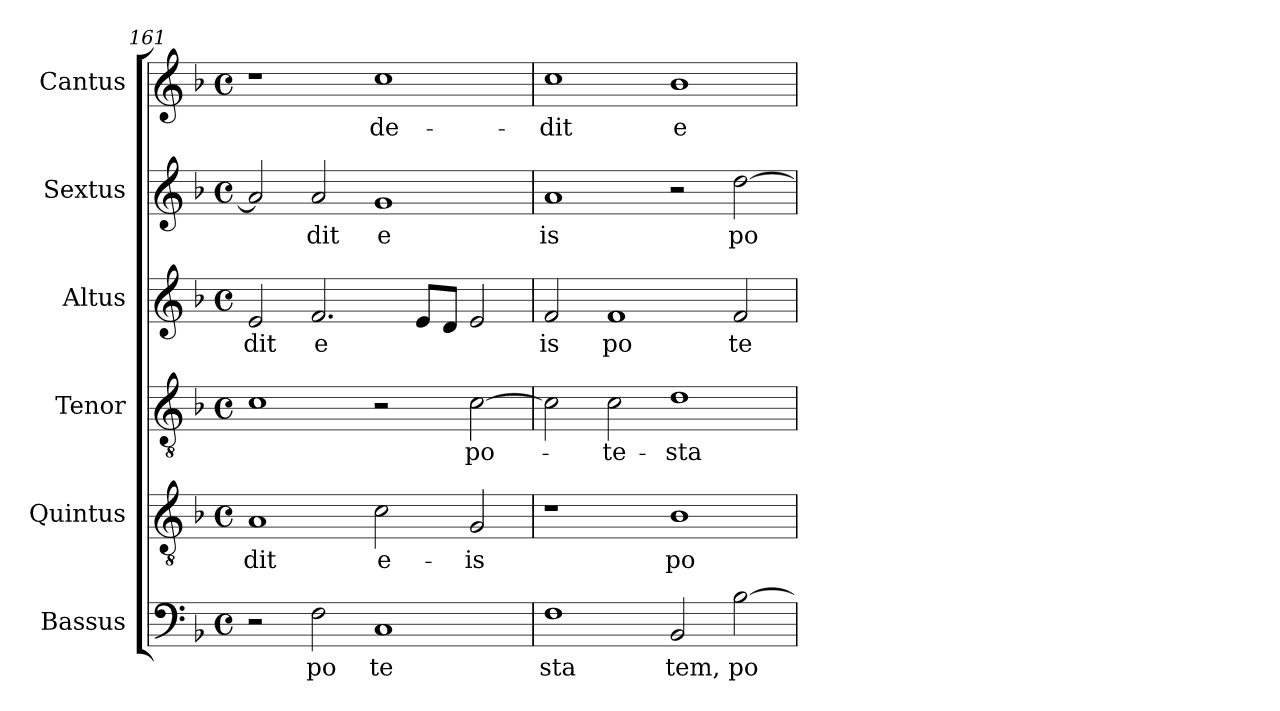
**kern	**text	**kern	**text	**kern	**text	**kern	**text	**kern	**text	**kern	**text
*part6	*part6	*part5	*part5	*part4	*part4	*part3	*part3	*part2	*part2	*part1	*part1
*staff6	*staff6	*staff5	*staff5	*staff4	*staff4	*staff3	*staff3	*staff2	*staff2	*staff1	*staff1
*I"Bassus	*	*I"Quintus	*	*I"Tenor	*	*I"Altus	*	*I"Sextus	*	*I"Cantus	*
*I'Bassus	*	*I'Quintus	*	*I'Tenor	*	*I'Altus	*	*I'Sextus	*	*I'Cantus	*
*clefF4	*	*clefGv2	*	*clefGv2	*	*clefG2	*	*clefG2	*	*clefG2	*
*k[b-]	*	*k[b-]	*	*k[b-]	*	*k[b-]	*	*k[b-]	*	*k[b-]	*
*F:	*	*F:	*	*F:	*	*F:	*	*F:	*	*F:	*
*M4/4	*	*M4/4	*	*M4/4	*	*M4/4	*	*M4/4	*	*M4/4	*
*met(c)	*	*met(c)	*	*met(c)	*	*met(c)	*	*met(c)	*	*met(c)	*
=161	=161	=161	=161	=161	=161	=161	=161	=161	=161	=161	=161
!	!	!	!LO:LY:b:cj	!	!	!	!LO:LY:b:cj	!	!	!	!
2r	.	1A	-dit	1c	.	2e/	dit	2a/]	.	1r	.
!	!LO:LY:b:cj	!	!	!	!	!	!LO:LY:b:cj	!	!LO:LY:b:cj	!	!
2F\	po	.	.	.	.	2.f/	e	2a/	dit	.	.
!	!LO:LY:b:cj	!	!LO:LY:b:cj	!	!	!	!	!	!LO:LY:b:cj	!	!LO:LY:b:cj
1C	te	2c\	e-	2r	.	.	.	1g	e	1cc	de-
.	.	.	.	.	.	8e/L	.	.	.	.	.
.	.	.	.	.	.	8d/J	.	.	.	.	.
!	!	!	!LO:LY:b:cj	!	!LO:LY:b:cj	!	!	!	!	!	!
.	.	2G/	-is	[>2c\	po-	2e/	.	.	.	.	.
=162	=162	=162	=162	=162	=162	=162	=162	=162	=162	=162	=162
!	!LO:LY:b:cj	!	!	!	!	!	!LO:LY:b:cj	!	!LO:LY:b:cj	!	!LO:LY:b:cj
1F	sta	1r	.	2c\]	.	2f/	is	1a	is	1cc	-dit
!	!	!	!	!	!LO:LY:b:cj	!	!LO:LY:b:cj	!	!	!	!
.	.	.	.	2c\	-te-	1f	po	.	.	.	.
!	!LO:LY:b:cj	!	!LO:LY:b:cj	!	!LO:LY:b:cj	!	!	!	!	!	!LO:LY:b:cj
2BB-/	tem,	1B-	po-	1d	-sta-	.	.	2r	.	1b-	e-
!	!LO:LY:b:cj	!	!	!	!	!	!LO:LY:b:cj	!	!LO:LY:b:cj	!	!
[>2B-\	po	.	.	.	.	2f/	te	[>2dd\	po	.	.
=	=	=	=	=	=	=	=	=	=	=	=
*-	*-	*-	*-	*-	*-	*-	*-	*-	*-	*-	*-
